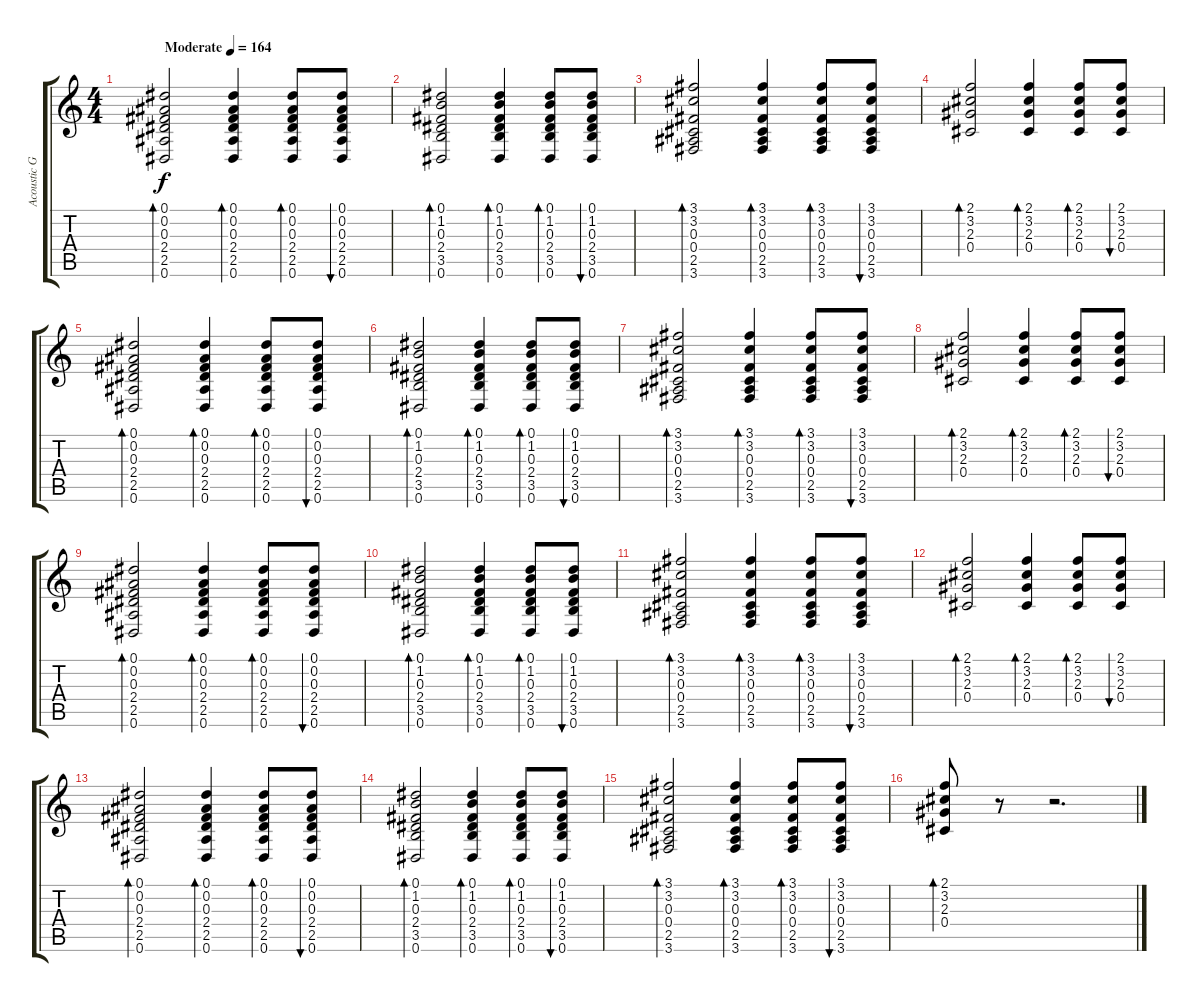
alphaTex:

\track ("Acoustic Guitar" "Acoustic G") {instrument acousticguitarsteel}
\staff {score tabs}
\tuning (Eb4 Bb3 Gb3 Db3 Ab2 Eb2) {hide}
\ts (4 4)
\tempo (164 "Moderate")
\clef g2
\ks c
(0.1 0.2 0.3 2.4 2.5 0.6).2{bd 60 dy f instrument acousticguitarsteel} (0.1 0.2 0.3 2.4 2.5 0.6).4{bd 60} (0.1 0.2 0.3 2.4 2.5 0.6).8{bd 60} (0.1 0.2 0.3 2.4 2.5 0.6).8{bu 60} |
(0.1 1.2 0.3 2.4 3.5 0.6).2{bd 60} (0.1 1.2 0.3 2.4 3.5 0.6).4{bd 60} (0.1 1.2 0.3 2.4 3.5 0.6).8{bd 60} (0.1 1.2 0.3 2.4 3.5 0.6).8{bu 60} |
(3.1 3.2 0.3 0.4 2.5 3.6).2{bd 60} (3.1 3.2 0.3 0.4 2.5 3.6).4{bd 60} (3.1 3.2 0.3 0.4 2.5 3.6).8{bd 60} (3.1 3.2 0.3 0.4 2.5 3.6).8{bu 60} |
(2.1 3.2 2.3 0.4).2{bd 60} (2.1 3.2 2.3 0.4).4{bd 60} (2.1 3.2 2.3 0.4).8{bd 60} (2.1 3.2 2.3 0.4).8{bu 60} |
(0.1 0.2 0.3 2.4 2.5 0.6).2{bd 60} (0.1 0.2 0.3 2.4 2.5 0.6).4{bd 60} (0.1 0.2 0.3 2.4 2.5 0.6).8{bd 60} (0.1 0.2 0.3 2.4 2.5 0.6).8{bu 60} |
(0.1 1.2 0.3 2.4 3.5 0.6).2{bd 60} (0.1 1.2 0.3 2.4 3.5 0.6).4{bd 60} (0.1 1.2 0.3 2.4 3.5 0.6).8{bd 60} (0.1 1.2 0.3 2.4 3.5 0.6).8{bu 60} |
(3.1 3.2 0.3 0.4 2.5 3.6).2{bd 60} (3.1 3.2 0.3 0.4 2.5 3.6).4{bd 60} (3.1 3.2 0.3 0.4 2.5 3.6).8{bd 60} (3.1 3.2 0.3 0.4 2.5 3.6).8{bu 60} |
(2.1 3.2 2.3 0.4).2{bd 60} (2.1 3.2 2.3 0.4).4{bd 60} (2.1 3.2 2.3 0.4).8{bd 60} (2.1 3.2 2.3 0.4).8{bu 60} |
(0.1 0.2 0.3 2.4 2.5 0.6).2{bd 60} (0.1 0.2 0.3 2.4 2.5 0.6).4{bd 60} (0.1 0.2 0.3 2.4 2.5 0.6).8{bd 60} (0.1 0.2 0.3 2.4 2.5 0.6).8{bu 60} |
(0.1 1.2 0.3 2.4 3.5 0.6).2{bd 60} (0.1 1.2 0.3 2.4 3.5 0.6).4{bd 60} (0.1 1.2 0.3 2.4 3.5 0.6).8{bd 60} (0.1 1.2 0.3 2.4 3.5 0.6).8{bu 60} |
(3.1 3.2 0.3 0.4 2.5 3.6).2{bd 60} (3.1 3.2 0.3 0.4 2.5 3.6).4{bd 60} (3.1 3.2 0.3 0.4 2.5 3.6).8{bd 60} (3.1 3.2 0.3 0.4 2.5 3.6).8{bu 60} |
(2.1 3.2 2.3 0.4).2{bd 60} (2.1 3.2 2.3 0.4).4{bd 60} (2.1 3.2 2.3 0.4).8{bd 60} (2.1 3.2 2.3 0.4).8{bu 60} |
(0.1 0.2 0.3 2.4 2.5 0.6).2{bd 60} (0.1 0.2 0.3 2.4 2.5 0.6).4{bd 60} (0.1 0.2 0.3 2.4 2.5 0.6).8{bd 60} (0.1 0.2 0.3 2.4 2.5 0.6).8{bu 60} |
(0.1 1.2 0.3 2.4 3.5 0.6).2{bd 60} (0.1 1.2 0.3 2.4 3.5 0.6).4{bd 60} (0.1 1.2 0.3 2.4 3.5 0.6).8{bd 60} (0.1 1.2 0.3 2.4 3.5 0.6).8{bu 60} |
(3.1 3.2 0.3 0.4 2.5 3.6).2{bd 60} (3.1 3.2 0.3 0.4 2.5 3.6).4{bd 60} (3.1 3.2 0.3 0.4 2.5 3.6).8{bd 60} (3.1 3.2 0.3 0.4 2.5 3.6).8{bu 60} |
(2.1 3.2 2.3 0.4).8{bd 60} r.8 r.2{d}
